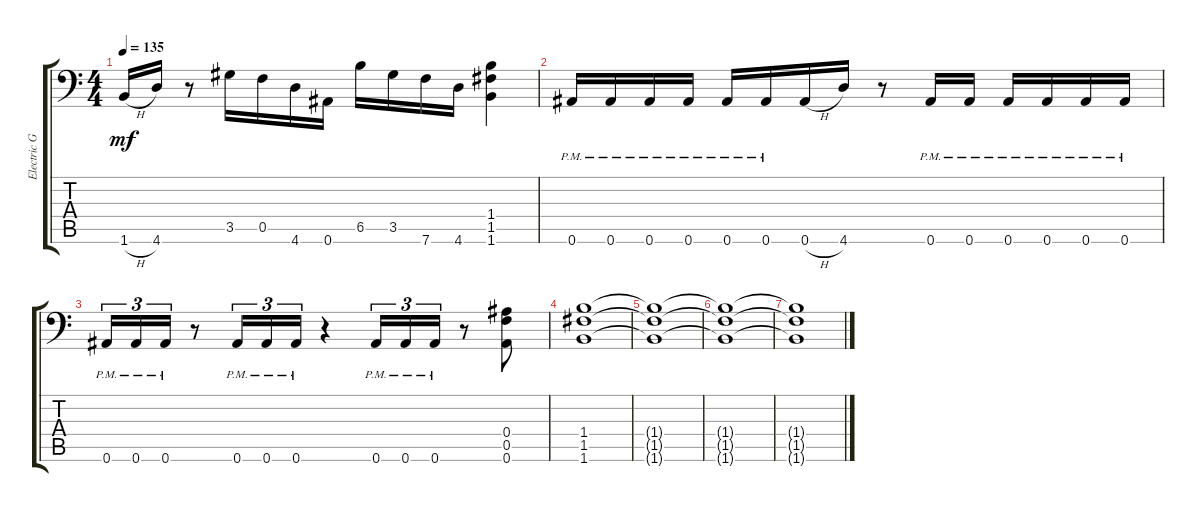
\track ("Electric Guitar" "Electric G") {instrument distortionguitar}
\staff {score tabs}
\tuning (C4 G3 Eb3 Bb2 F2 Bb1) {hide}
\ts (4 4)
\tempo 135
\clef f4
\ks c
1.6{h}.16{dy mf} 4.6.16 r.8 3.5.16 0.5.16 4.6.16 0.6.16 6.5.16 3.5.16 7.6.16 4.6.16 (1.4 1.5 1.6).4 |
0.6{pm}.16 0.6{pm}.16 0.6{pm}.16 0.6{pm}.16 0.6{pm}.16 0.6{pm}.16 0.6{h}.16 4.6.16 r.8 0.6{pm}.16 0.6{pm}.16 0.6{pm}.16 0.6{pm}.16 0.6{pm}.16 0.6{pm}.16 |
0.6{pm}.16{tu (3 2)} 0.6{pm}.16{tu (3 2)} 0.6{pm}.16{tu (3 2)} r.8 0.6{pm}.16{tu (3 2)} 0.6{pm}.16{tu (3 2)} 0.6{pm}.16{tu (3 2)} r.4 0.6{pm}.16{tu (3 2)} 0.6{pm}.16{tu (3 2)} 0.6{pm}.16{tu (3 2)} r.8 (0.4 0.5 0.6).8 |
(1.4 1.5 1.6).1 |
(1.4{t} 1.5{t} 1.6{t}).1 |
(1.4{t} 1.5{t} 1.6{t}).1 |
(1.4{t} 1.5{t} 1.6{t}).1
